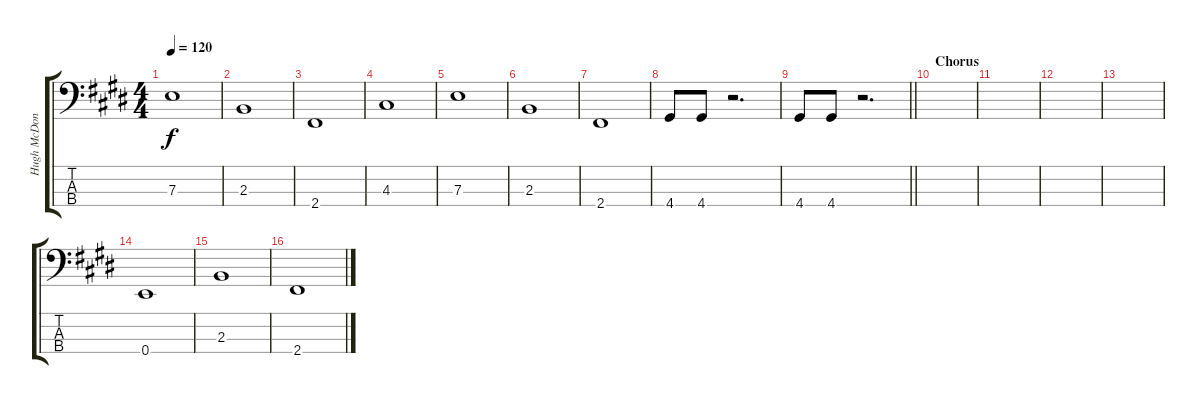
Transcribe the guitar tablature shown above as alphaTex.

\track ("Hugh McDonald (Bass)" "Hugh McDon") {instrument electricbassfinger}
\staff {score tabs}
\tuning (G2 D2 A1 E1) {hide}
\ts (4 4)
\tempo 120
\clef f4
\ks c#minor
7.3.1{dy f} |
2.3.1 |
2.4.1 |
4.3.1 |
7.3.1 |
2.3.1 |
2.4.1 |
4.4.8 4.4.8 r.2{d} |
\barLineRight lightlight
4.4.8 4.4.8 r.2{d} |
\section ("" "Chorus")
|
|
|
|
0.4.1 |
2.3.1 |
2.4.1
